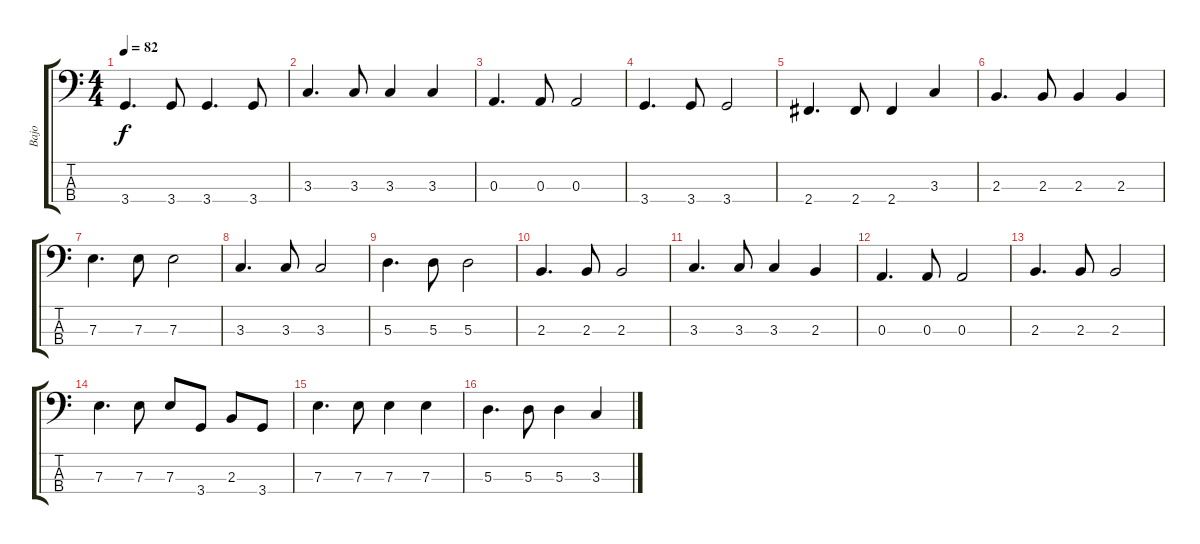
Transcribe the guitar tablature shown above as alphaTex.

\track ("Bajo" "Bajo") {instrument electricbassfinger}
\staff {score tabs}
\tuning (G2 D2 A1 E1) {hide}
\ts (4 4)
\tempo 82
\clef f4
\ks c
3.4.4{d dy f} 3.4.8 3.4.4{d} 3.4.8 |
3.3.4{d} 3.3.8 3.3.4 3.3.4 |
0.3.4{d} 0.3.8 0.3.2 |
3.4.4{d} 3.4.8 3.4.2 |
2.4.4{d} 2.4.8 2.4.4 3.3.4 |
2.3.4{d} 2.3.8 2.3.4 2.3.4 |
7.3.4{d} 7.3.8 7.3.2 |
3.3.4{d} 3.3.8 3.3.2 |
5.3.4{d} 5.3.8 5.3.2 |
2.3.4{d} 2.3.8 2.3.2 |
3.3.4{d} 3.3.8 3.3.4 2.3.4 |
0.3.4{d} 0.3.8 0.3.2 |
2.3.4{d} 2.3.8 2.3.2 |
7.3.4{d} 7.3.8 7.3.8 3.4.8 2.3.8 3.4.8 |
7.3.4{d} 7.3.8 7.3.4 7.3.4 |
5.3.4{d} 5.3.8 5.3.4 3.3.4
